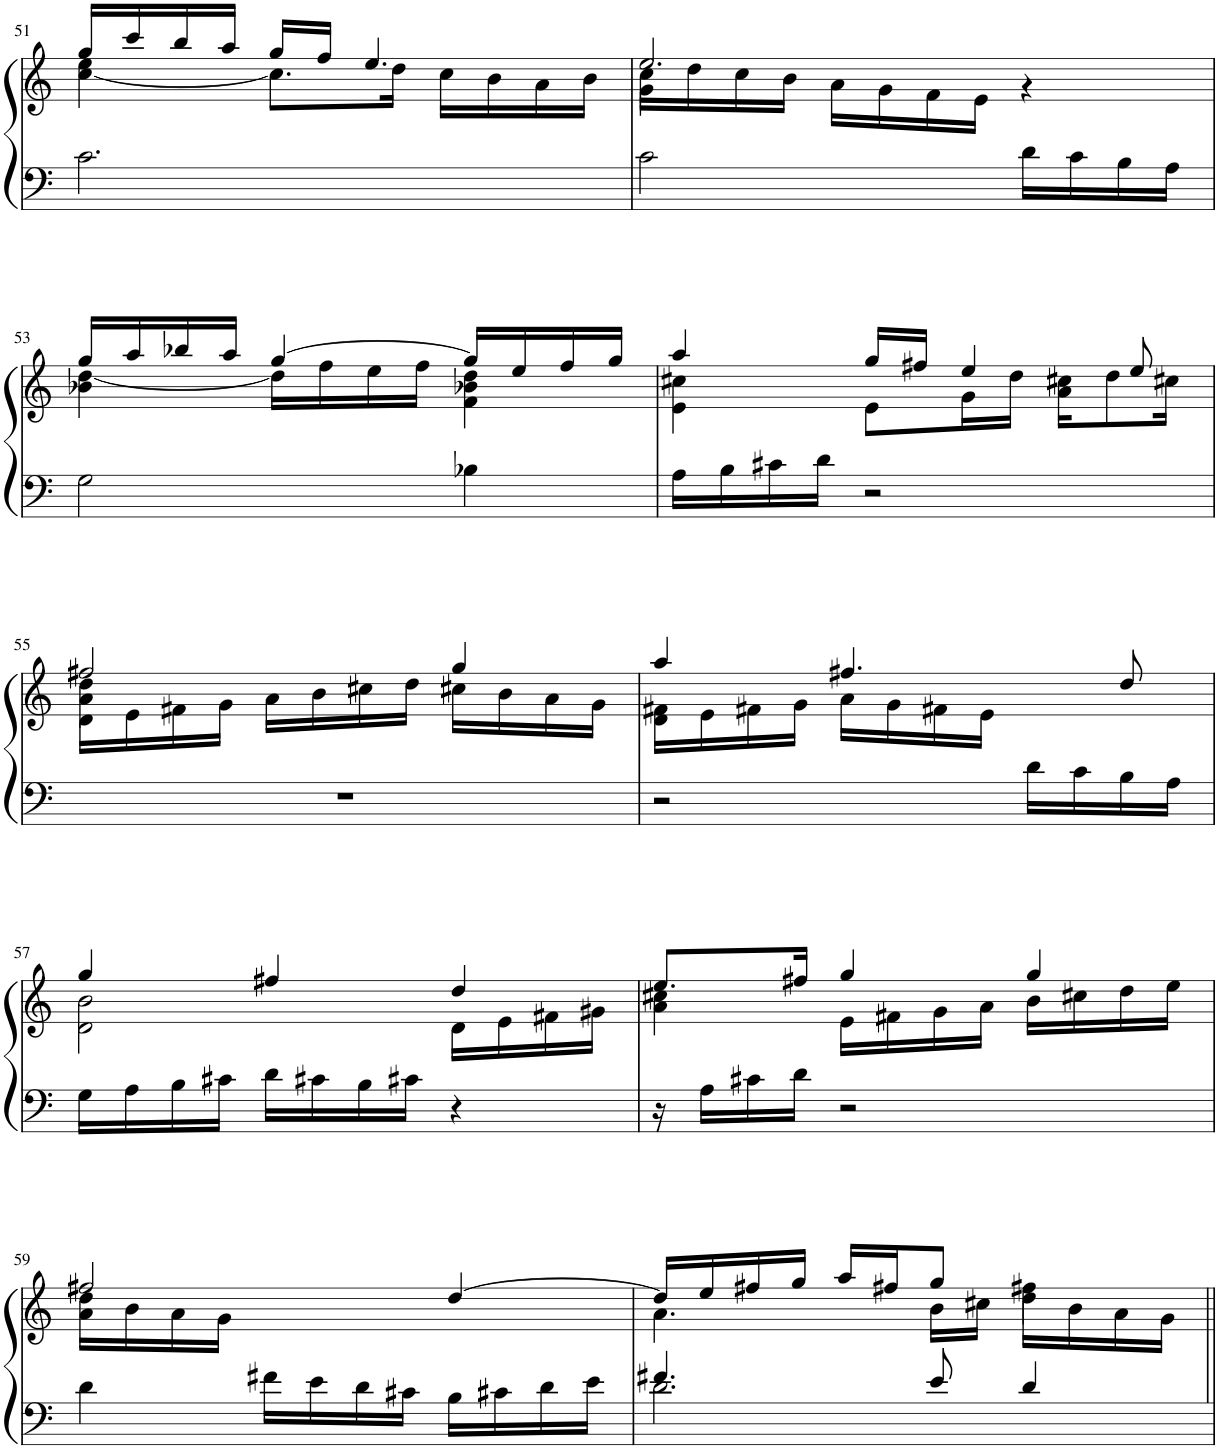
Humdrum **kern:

**kern	**kern
*part1	*part1
*staff2	*staff1
*I"Piano	*
*I'Pno.	*
!!LO:PB:g=z
*clefF4	*clefG2
*k[]	*k[]
*M3/4	*M3/4
=51	=51
*	*^
2.c\	16gg/LL	[4cc\ 4ee\
.	16ccc/	.
.	16bb/	.
.	16aa/JJ	.
.	16gg/LL	8.cc\L]
.	16ff/JJ	.
.	4.ee/	.
.	.	16dd\Jk
.	.	16cc\LL
.	.	16b\
.	.	16a\
.	.	16b\JJ
=52	=52	=52
*	*	*^
2c\	2.ee/	16cc\LL	4g\
.	.	16dd\	.
.	.	16cc\	.
.	.	16b\JJ	.
.	.	16a\LL	2ryy
.	.	16g\	.
.	.	16f\	.
.	.	16e\JJ	.
16d\LL	.	4r	.
16c\	.	.	.
16B\	.	.	.
16A\JJ	.	.	.
*	*	*v	*v
!!LO:LB:g=z
=53	=53	=53
2G\	16gg/LL	4b-X\ [4dd\
.	16aa/	.
.	16bb-X/	.
.	16aa/JJ	.
.	[4gg/	16dd\LL]
.	.	16ff\
.	.	16ee\
.	.	16ff\JJ
4B-X\	16gg/LL]	4f\ 4b-X\ 4dd\
.	16ee/	.
.	16ff/	.
.	16gg/JJ	.
=54	=54	=54
16A\LL	4aa/	4e\ 4cc#X\
16B\	.	.
16c#X\	.	.
16d\JJ	.	.
2r	16gg/LL	8e\L
.	16ff#X/JJ	.
.	4ee/	16g\L
.	.	16dd\JJ
.	.	16a\ 16cc#X\KL
.	.	8dd\
.	8ee/	.
.	.	16cc#X\Jk
!!LO:LB:g=z
=55	=55	=55
*	*	*^
2.r	2ff#X/	16d\LL	4a\ 4dd\
.	.	16e\	.
.	.	16f#X\	.
.	.	16g\JJ	.
.	.	16a\LL	2ryy
.	.	16b\	.
.	.	16cc#X\	.
.	.	16dd\JJ	.
.	4gg/	16cc#X\LL	.
.	.	16b\	.
.	.	16a\	.
.	.	16g\JJ	.
*	*	*v	*v
=56	=56	=56
2r	4aa/	16d\ 16f#X\LL
.	.	16e\
.	.	16f#X\
.	.	16g\JJ
.	4.ff#X/	16a\LL
.	.	16g\
.	.	16f#X\
.	.	16e\JJ
16d\LL	.	4ryy
16c\	.	.
16B\	8dd/	.
16A\JJ	.	.
!!LO:LB:g=z	!!
=57	=57	=57
16G\LL	4gg/	2d\ 2b\
16A\	.	.
16B\	.	.
16c#X\JJ	.	.
16d\LL	4ff#X/	.
16c#X\	.	.
16B\	.	.
16c#X\JJ	.	.
4r	4dd/	16d\LL
.	.	16e\
.	.	16f#X\
.	.	16g#X\JJ
=58	=58	=58
16r	8.ee/L	4a\ 4cc#X\
16A\LL	.	.
16c#X\	.	.
16d\JJ	16ff#X/Jk	.
2r	4gg/	16e\LL
.	.	16f#X\
.	.	16g\
.	.	16a\JJ
.	4gg/	16b\LL
.	.	16cc#X\
.	.	16dd\
.	.	16ee\JJ
!!LO:LB:g=z	!!
=59	=59	=59
4d\	2ff#X/	16a\ 16dd\LL
.	.	16b\
.	.	16a\
.	.	16g\JJ
16f#X\LL	.	2ryy
16e\	.	.
16d\	.	.
16c#X\JJ	.	.
16B\LL	[4dd/	.
16c#X\	.	.
16d\	.	.
16e\JJ	.	.
=60	=60	=60
*^	*	*
4.f#X/	2.d\	16dd/LL]	4.a\
.	.	16ee/	.
.	.	16ff#X/	.
.	.	16gg/JJ	.
.	.	16aa/LL	.
.	.	16ff#X/J	.
8e/	.	8gg/J	16b\LL
.	.	.	16cc#X\JJ
4d/	.	4ff#X\	16dd\LL
.	.	.	16b\
.	.	.	16a\
.	.	.	16g\JJ
*v	*v	*	*
*	*v	*v
=||	=||
*-	*-
